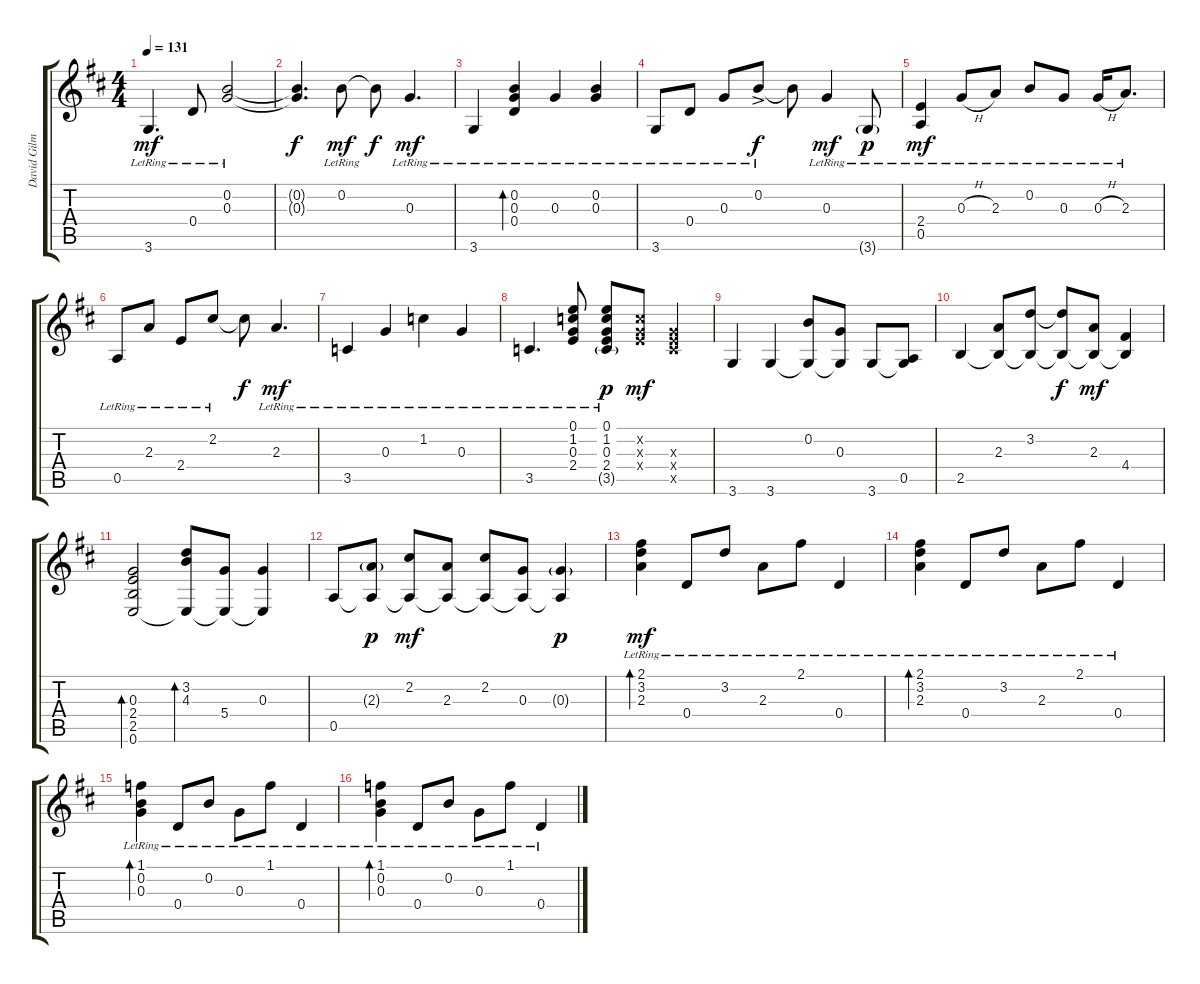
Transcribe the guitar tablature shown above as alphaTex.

\track ("David Gilmour" "David Gilm") {instrument electricguitarclean}
\staff {score tabs}
\tuning (E4 B3 G3 D3 A2 E2) {hide}
\ts (4 4)
\tempo 131
\clef g2
\ks d
3.6{lr}.4{d dy mf} 0.4{lr}.8 (0.2{lr} 0.3{lr}).2 |
(0.2{t} 0.3{t}).4{d dy f} 0.2{lr}.8{dy mf} 0.2{t}.8{dy f} 0.3{lr}.4{d dy mf} |
3.6{lr}.4 (0.2{lr} 0.3{lr} 0.4{lr}).4{bd 120} 0.3{lr}.4 (0.2{lr} 0.3{lr}).4 |
3.6{lr}.8 0.4{lr}.8 0.3{lr}.8 0.2{ac lr}.8{dy f} 0.2{t}.8 0.3{lr}.4{dy mf} 3.6{g lr}.8{dy p} |
(2.4{lr} 0.5{lr}).4{dy mf} 0.3{h lr}.8 2.3{lr}.8 0.2{lr}.8 0.3{lr}.8 0.3{h lr}.16 2.3{lr}.8{d} |
0.5{lr}.8 2.3{lr}.8 2.4{lr}.8 2.2{lr}.8 2.2{t}.8{dy f} 2.3{lr}.4{d dy mf} |
3.5{lr}.4 0.3{lr}.4 1.2{lr}.4 0.3{lr}.4 |
3.5{lr}.4{d} (0.1{lr} 1.2{lr} 0.3{lr} 2.4{lr}).8 (0.1 1.2{lr} 0.3{lr} 2.4{lr} 3.5{g lr}).8{dy p} (1.2{x} 0.3{x} 2.4{x}).8{dy mf} (0.3{x} 2.4{x} 3.5{x}).4 |
3.6.4 3.6.4 (0.2 3.6{t}).8 (0.3 3.6{t}).8 3.6.8 (0.5 3.6{t}).8 |
2.5.4 (2.3 2.5{t}).8 (3.2 2.5{t}).8 (3.2{t} 2.5{t}).8{dy f} (2.3 2.5{t}).8{dy mf} (4.4 2.5{t}).4 |
(0.3 2.4 2.5 0.6).2{bd 120} (3.2 4.3 0.6{t}).8{bd 120} (5.4 0.6{t}).8 (0.3 0.6{t}).4 |
0.5.8 (2.3{g} 0.5{t}).8{dy p} (2.2 0.5{t}).8{dy mf} (2.3 0.5{t}).8 (2.2 0.5{t}).8 (0.3 0.5{t}).8 (0.3{g} 0.5{t}).4{dy p} |
(2.1{lr} 3.2{lr} 2.3{lr}).4{bd 120 dy mf} 0.4{lr}.8 3.2{lr}.8 2.3{lr}.8 2.1{lr}.8 0.4{lr}.4 |
(2.1{lr} 3.2{lr} 2.3{lr}).4{bd 120} 0.4{lr}.8 3.2{lr}.8 2.3{lr}.8 2.1{lr}.8 0.4{lr}.4 |
(1.1{lr} 0.2{lr} 0.3{lr}).4{bd 120} 0.4{lr}.8 0.2{lr}.8 0.3{lr}.8 1.1{lr}.8 0.4{lr}.4 |
(1.1{lr} 0.2{lr} 0.3{lr}).4{bd 120} 0.4{lr}.8 0.2{lr}.8 0.3{lr}.8 1.1{lr}.8 0.4{lr}.4
